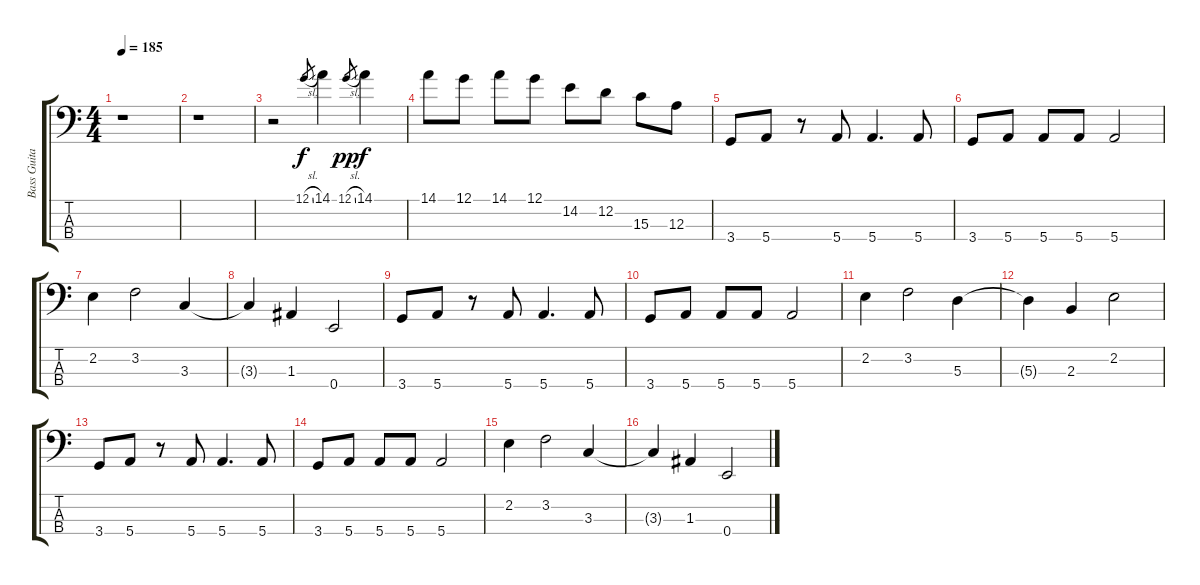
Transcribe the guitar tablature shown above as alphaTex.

\track ("Bass Guitar" "Bass Guita") {instrument electricbassfinger}
\staff {score tabs}
\tuning (G2 D2 A1 E1) {hide}
\ts (4 4)
\tempo 185
\clef f4
\ks c
r.1{dy f} |
r.1 |
r.2 12.1{sl}.8{gr} 14.1.4 12.1{sl}.8{gr dy pp} 14.1.4{dy f} |
14.1.8 12.1.8 14.1.8 12.1.8 14.2.8 12.2.8 15.3.8 12.3.8 |
3.4.8 5.4.8 r.8 5.4.8 5.4.4{d} 5.4.8 |
3.4.8 5.4.8 5.4.8 5.4.8 5.4.2 |
2.2.4 3.2.2 3.3.4 |
3.3{t}.4 1.3.4 0.4.2 |
3.4.8 5.4.8 r.8 5.4.8 5.4.4{d} 5.4.8 |
3.4.8 5.4.8 5.4.8 5.4.8 5.4.2 |
2.2.4 3.2.2 5.3.4 |
5.3{t}.4 2.3.4 2.2.2 |
3.4.8 5.4.8 r.8 5.4.8 5.4.4{d} 5.4.8 |
3.4.8 5.4.8 5.4.8 5.4.8 5.4.2 |
2.2.4 3.2.2 3.3.4 |
3.3{t}.4 1.3.4 0.4.2
